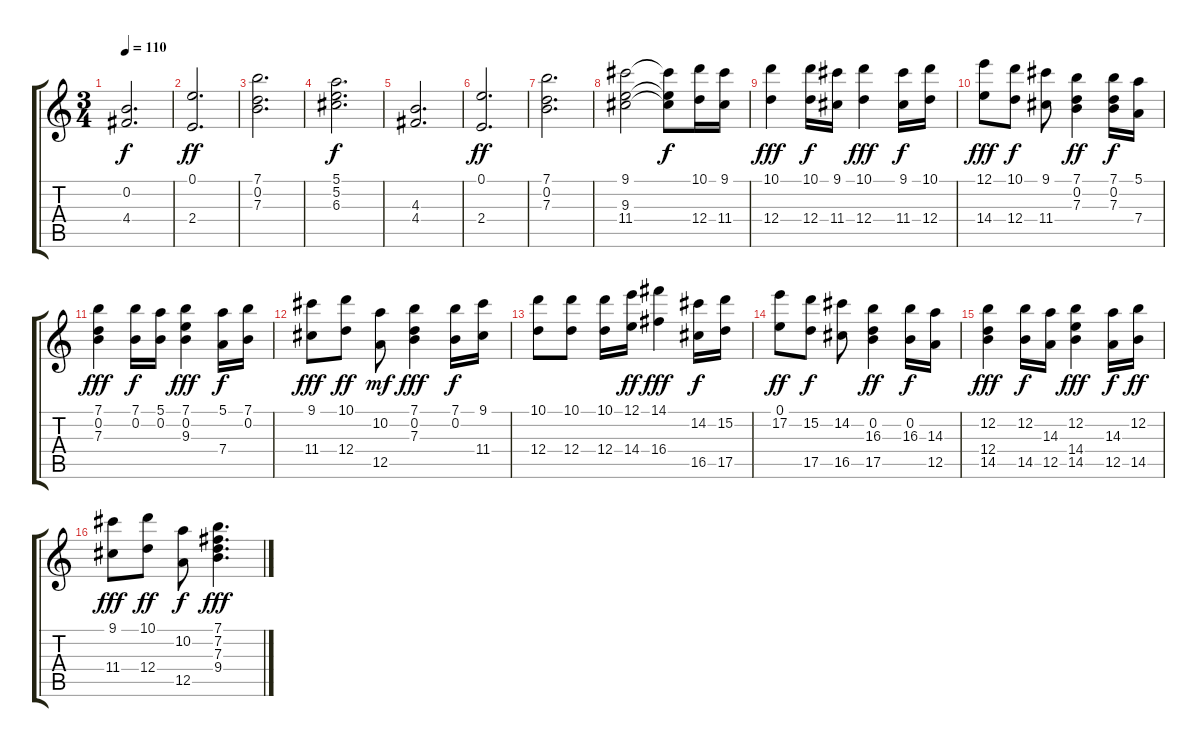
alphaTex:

\track "" {instrument acousticguitarnylon}
\staff {score tabs}
\tuning (E4 B3 G3 D3 A2 E2) {hide}
\ts (3 4)
\tempo 110
\clef g2
\ks c
(0.2 4.4).2{d dy f} |
(0.1 2.4).2{d dy ff} |
(7.1 0.2 7.3).2{d} |
(5.1 5.2 6.3).2{d dy f} |
(4.3 4.4).2{d} |
(0.1 2.4).2{d dy ff} |
(7.1 0.2 7.3).2{d} |
(9.1 9.3 11.4).2 (9.1{t} 9.3{t} 11.4{t}).8{dy f} (10.1 12.4).16 (9.1 11.4).16 |
(10.1 12.4).4{dy fff} (10.1 12.4).16{dy f} (9.1 11.4).16 (10.1 12.4).4{dy fff} (9.1 11.4).16{dy f} (10.1 12.4).16 |
(12.1 14.4).8{dy fff} (10.1 12.4).8{dy f} (9.1 11.4).8 (7.1 0.2 7.3).4{dy ff} (7.1 0.2 7.3).16{dy f} (5.1 7.4).16 |
(7.1 0.2 7.3).4{dy fff} (7.1 0.2).16{dy f} (5.1 0.2).16 (7.1 0.2 9.3).4{dy fff} (5.1 7.4).16{dy f} (7.1 0.2).16 |
(9.1 11.4).8{dy fff} (10.1 12.4).8{dy ff} (10.2 12.5).8{dy mf} (7.1 0.2 7.3).4{dy fff} (7.1 0.2).16{dy f} (9.1 11.4).16 |
(10.1 12.4).8 (10.1 12.4).8 (10.1 12.4).16 (12.1 14.4).16{dy ff} (14.1 16.4).4{dy fff} (14.2 16.5).16{dy f} (15.2 17.5).16 |
(0.1 17.2).8{dy ff} (15.2 17.5).8{dy f} (14.2 16.5).8 (0.2 16.3 17.5).4{dy ff} (0.2 16.3).16{dy f} (14.3 12.5).16 |
(12.2 12.4 14.5).4{dy fff} (12.2 14.5).16{dy f} (14.3 12.5).16 (12.2 14.4 14.5).4{dy fff} (14.3 12.5).16{dy f} (12.2 14.5).16{dy ff} |
(9.1 11.4).8{dy fff} (10.1 12.4).8{dy ff} (10.2 12.5).8{dy f} (7.1 7.2 7.3 9.4).4{d dy fff}
